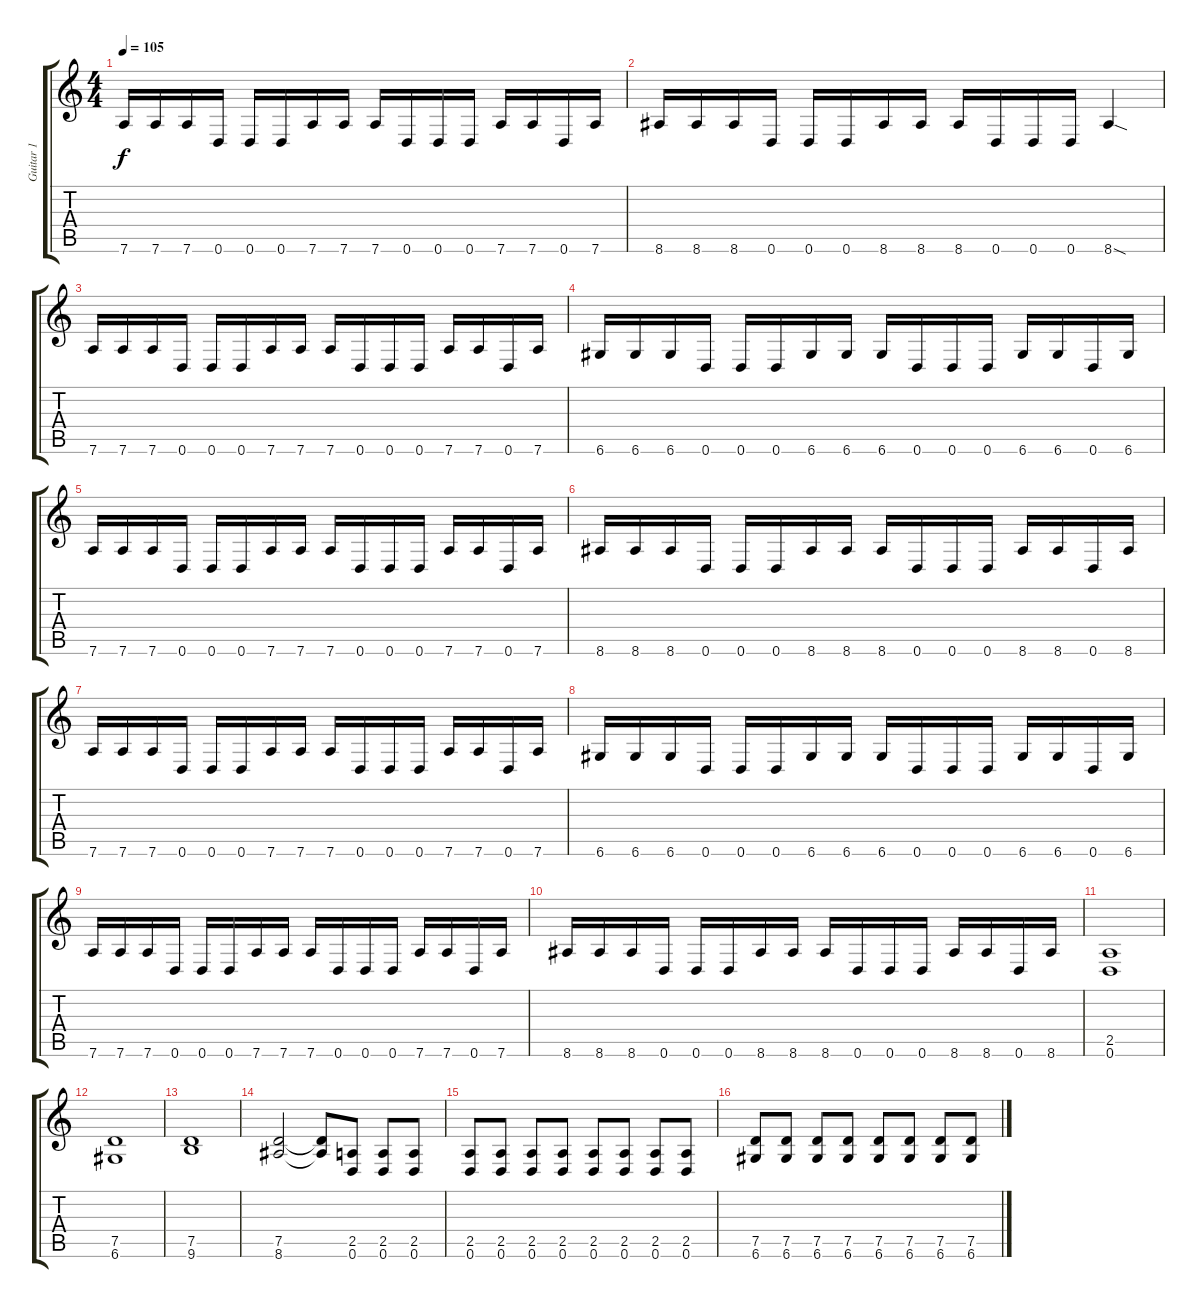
\track ("Guitar 1" "Guitar 1") {instrument distortionguitar}
\staff {score tabs}
\tuning (D4 A3 F3 C3 G2 D2) {hide}
\ts (4 4)
\tempo 105
\clef g2
\ks c
7.6.16{dy f} 7.6.16 7.6.16 0.6.16 0.6.16 0.6.16 7.6.16 7.6.16 7.6.16 0.6.16 0.6.16 0.6.16 7.6.16 7.6.16 0.6.16 7.6.16 |
8.6.16 8.6.16 8.6.16 0.6.16 0.6.16 0.6.16 8.6.16 8.6.16 8.6.16 0.6.16 0.6.16 0.6.16 8.6{sod}.4 |
7.6.16 7.6.16 7.6.16 0.6.16 0.6.16 0.6.16 7.6.16 7.6.16 7.6.16 0.6.16 0.6.16 0.6.16 7.6.16 7.6.16 0.6.16 7.6.16 |
6.6.16 6.6.16 6.6.16 0.6.16 0.6.16 0.6.16 6.6.16 6.6.16 6.6.16 0.6.16 0.6.16 0.6.16 6.6.16 6.6.16 0.6.16 6.6.16 |
7.6.16 7.6.16 7.6.16 0.6.16 0.6.16 0.6.16 7.6.16 7.6.16 7.6.16 0.6.16 0.6.16 0.6.16 7.6.16 7.6.16 0.6.16 7.6.16 |
8.6.16 8.6.16 8.6.16 0.6.16 0.6.16 0.6.16 8.6.16 8.6.16 8.6.16 0.6.16 0.6.16 0.6.16 8.6.16 8.6.16 0.6.16 8.6.16 |
7.6.16 7.6.16 7.6.16 0.6.16 0.6.16 0.6.16 7.6.16 7.6.16 7.6.16 0.6.16 0.6.16 0.6.16 7.6.16 7.6.16 0.6.16 7.6.16 |
6.6.16 6.6.16 6.6.16 0.6.16 0.6.16 0.6.16 6.6.16 6.6.16 6.6.16 0.6.16 0.6.16 0.6.16 6.6.16 6.6.16 0.6.16 6.6.16 |
7.6.16 7.6.16 7.6.16 0.6.16 0.6.16 0.6.16 7.6.16 7.6.16 7.6.16 0.6.16 0.6.16 0.6.16 7.6.16 7.6.16 0.6.16 7.6.16 |
8.6.16 8.6.16 8.6.16 0.6.16 0.6.16 0.6.16 8.6.16 8.6.16 8.6.16 0.6.16 0.6.16 0.6.16 8.6.16 8.6.16 0.6.16 8.6.16 |
(2.5 0.6).1 |
(7.5 6.6).1 |
(7.5 9.6).1 |
(7.5 8.6).2 (7.5{t} 8.6{t}).8 (2.5 0.6).8 (2.5 0.6).8 (2.5 0.6).8 |
(2.5 0.6).8 (2.5 0.6).8 (2.5 0.6).8 (2.5 0.6).8 (2.5 0.6).8 (2.5 0.6).8 (2.5 0.6).8 (2.5 0.6).8 |
(7.5 6.6).8 (7.5 6.6).8 (7.5 6.6).8 (7.5 6.6).8 (7.5 6.6).8 (7.5 6.6).8 (7.5 6.6).8 (7.5 6.6).8
